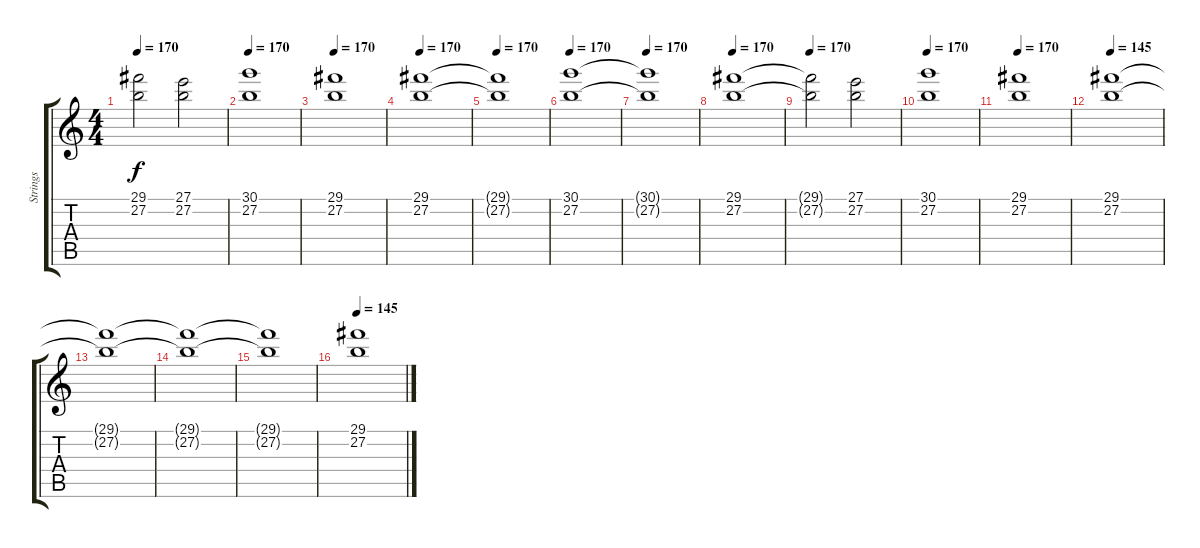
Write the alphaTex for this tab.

\track ("Strings" "Strings") {instrument lead2sawtooth}
\staff {score tabs}
\tuning (Db4 Ab3 E3 B2 Gb2 B1) {hide}
\ts (4 4)
\tempo 170
\clef g2
\ks c
(29.1{t} 27.2{t}).2{dy f} (27.1 27.2).2 |
\tempo 170
(30.1 27.2).1 |
\tempo 170
(29.1 27.2).1 |
\tempo 170
(29.1 27.2).1{volume 11} |
\tempo 170
(29.1{t} 27.2{t}).1 |
\tempo 170
(30.1 27.2).1 |
\tempo 170
(30.1{t} 27.2{t}).1 |
\tempo 170
(29.1 27.2).1{volume 11} |
\tempo 170
(29.1{t} 27.2{t}).2 (27.1 27.2).2 |
\tempo 170
(30.1 27.2).1 |
\tempo 170
(29.1 27.2).1 |
\tempo 145
(29.1 27.2).1 |
(29.1{t} 27.2{t}).1 |
(29.1{t} 27.2{t}).1 |
(29.1{t} 27.2{t}).1 |
\tempo 145
(29.1 27.2).1
